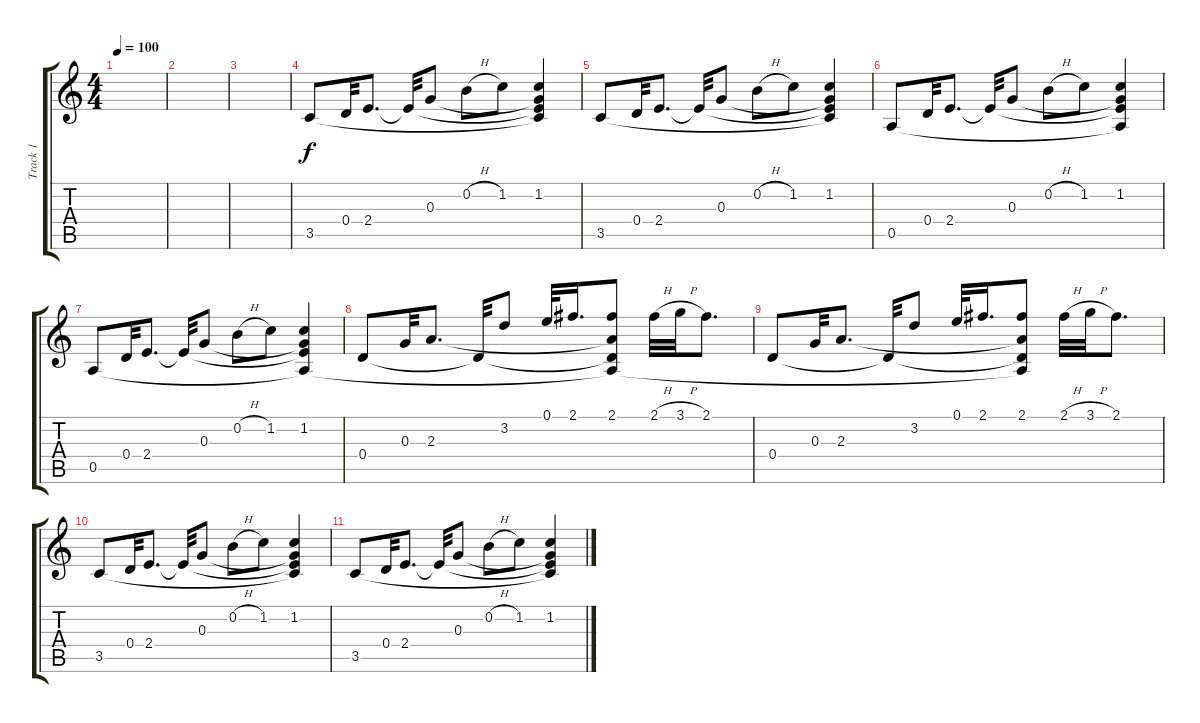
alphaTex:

\track ("Track 1" "Track 1") {instrument acousticguitarsteel}
\staff {score tabs}
\tuning (E4 B3 G3 D3 A2 E2) {hide}
\ts (4 4)
\tempo 100
\clef g2
\ks c
|
|
|
3.5.8 0.4.32 2.4.8{d} 2.4{t}.32 0.3.8 0.2{h}.8 1.2.8 (1.2 0.3{t} 2.4{t} 3.5{t}).4 |
3.5.8 0.4.32 2.4.8{d} 2.4{t}.32 0.3.8 0.2{h}.8 1.2.8 (1.2 0.3{t} 2.4{t} 3.5{t}).4 |
0.5.8 0.4.32 2.4.8{d} 2.4{t}.32 0.3.8 0.2{h}.8 1.2.8 (1.2 0.3{t} 2.4{t} 0.5{t}).4 |
0.5.8 0.4.32 2.4.8{d} 2.4{t}.32 0.3.8 0.2{h}.8 1.2.8 (1.2 0.3{t} 2.4{t} 0.5{t}).4 |
0.4.8 0.3.32 2.3.8{d} 0.4{t}.32 3.2.8 0.1.32 2.1.16{d} (2.1 2.3{t} 0.4{t} 0.5{t}).8 2.1{h}.32 3.1{h}.32 2.1.8{d} |
0.4.8 0.3.32 2.3.8{d} 0.4{t}.32 3.2.8 0.1.32 2.1.16{d} (2.1 2.3{t} 0.4{t} 0.5{t}).8 2.1{h}.32 3.1{h}.32 2.1.8{d} |
3.5.8 0.4.32 2.4.8{d} 2.4{t}.32 0.3.8 0.2{h}.8 1.2.8 (1.2 0.3{t} 2.4{t} 3.5{t}).4 |
3.5.8 0.4.32 2.4.8{d} 2.4{t}.32 0.3.8 0.2{h}.8 1.2.8 (1.2 0.3{t} 2.4{t} 3.5{t}).4
